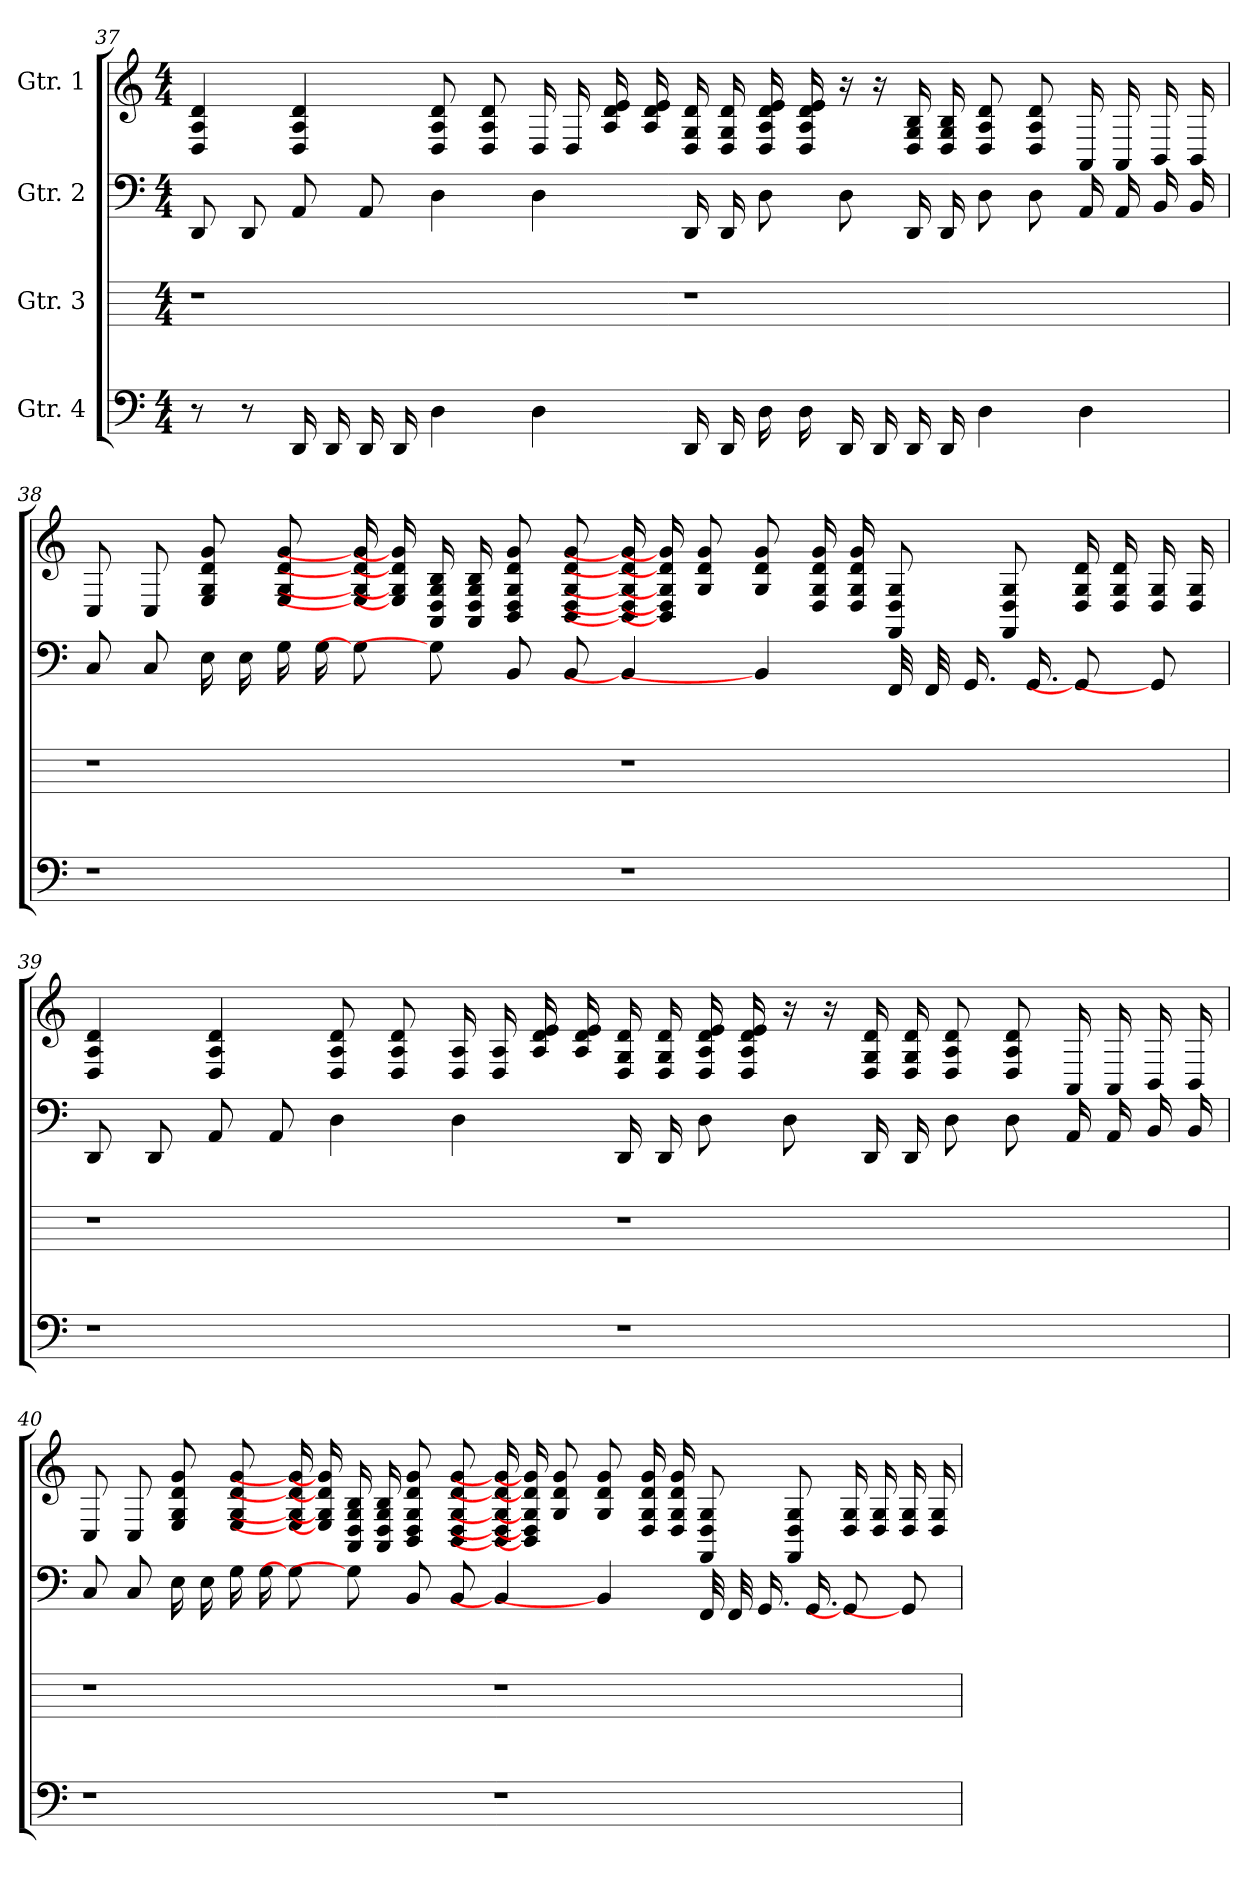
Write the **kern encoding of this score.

**kern	**kern	**kern	**kern
*part4	*part3	*part2	*part1
*staff4	*staff3	*staff2	*staff1
*I"Gtr. 4	*I"Gtr. 3	*I"Gtr. 2	*I"Gtr. 1
*	*	*	*
*k[]	*k[]	*k[]	*k[]
*M4/4	*M4/4	*M4/4	*M4/4
=37	=37	=37	=37
8r	1r	8DD	4d 4A 4D
8r	.	8DD	.
16DD	.	8AA	4d 4A 4D
16DD	.	.	.
16DD	.	8AA	.
16DD	.	.	.
4D	.	4D	8d 8A 8D
.	.	.	8d 8A 8D
4D	.	4D	16D
.	.	.	16D
.	.	.	16e 16d 16A
.	.	.	16e 16d 16A
16DD	1r	16DD	16d 16G 16D
16DD	.	16DD	16d 16G 16D
16D	.	8D	16e 16d 16A 16D
16D	.	.	16e 16d 16A 16D
16DD	.	8D	16r
16DD	.	.	16r
16DD	.	16DD	16B 16G 16D
16DD	.	16DD	16B 16G 16D
4D	.	8D	8d 8A 8D
.	.	8D	8d 8A 8D
4D	.	16AA	16AA
.	.	16AA	16AA
.	.	16BB	16BB
.	.	16BB	16BB
=38	=38	=38	=38
1r	1r	8C	8C
.	.	8C	8C
.	.	16E	8g 8d 8G 8E
.	.	16E	.
.	.	16G	8g 8d 8G 8E
.	.	16G	.
.	.	8G]	16g] 16d] 16G] 16E]
.	.	.	16g] 16d] 16G] 16E]
.	.	8G]	16B 16G 16D 16AA
.	.	.	16B 16G 16D 16AA
.	.	8BB	8g 8d 8G 8D 8BB
.	.	8BB	8g 8d 8G 8D 8BB
1r	1r	4BB]	16g] 16d] 16G] 16D] 16BB]
.	.	.	16g] 16d] 16G] 16D] 16BB]
.	.	.	8g 8d 8G
.	.	4BB]	8g 8d 8G
.	.	.	16g 16d 16G 16D
.	.	.	16g 16d 16G 16D
.	.	32FF	8G 8D 8FF
.	.	32FF	.
.	.	16.GG	.
.	.	.	8G 8D 8FF
.	.	16.GG	.
.	.	8GG]	16d 16G 16D
.	.	.	16d 16G 16D
.	.	8GG]	16G 16D
.	.	.	16G 16D
=39	=39	=39	=39
1r	1r	8DD	4d 4A 4D
.	.	8DD	.
.	.	8AA	4d 4A 4D
.	.	8AA	.
.	.	4D	8d 8A 8D
.	.	.	8d 8A 8D
.	.	4D	16A 16D
.	.	.	16A 16D
.	.	.	16e 16d 16A
.	.	.	16e 16d 16A
1r	1r	16DD	16d 16G 16D
.	.	16DD	16d 16G 16D
.	.	8D	16e 16d 16A 16D
.	.	.	16e 16d 16A 16D
.	.	8D	16r
.	.	.	16r
.	.	16DD	16d 16G 16D
.	.	16DD	16d 16G 16D
.	.	8D	8d 8A 8D
.	.	8D	8d 8A 8D
.	.	16AA	16AA
.	.	16AA	16AA
.	.	16BB	16BB
.	.	16BB	16BB
=40	=40	=40	=40
1r	1r	8C	8C
.	.	8C	8C
.	.	16E	8g 8d 8G 8E
.	.	16E	.
.	.	16G	8g 8d 8G 8E
.	.	16G	.
.	.	8G]	16g] 16d] 16G] 16E]
.	.	.	16g] 16d] 16G] 16E]
.	.	8G]	16B 16G 16D 16AA
.	.	.	16B 16G 16D 16AA
.	.	8BB	8g 8d 8G 8D 8BB
.	.	8BB	8g 8d 8G 8D 8BB
1r	1r	4BB]	16g] 16d] 16G] 16D] 16BB]
.	.	.	16g] 16d] 16G] 16D] 16BB]
.	.	.	8g 8d 8G
.	.	4BB]	8g 8d 8G
.	.	.	16g 16d 16G 16D
.	.	.	16g 16d 16G 16D
.	.	32FF	8G 8D 8FF
.	.	32FF	.
.	.	16.GG	.
.	.	.	8G 8D 8FF
.	.	16.GG	.
.	.	8GG]	16G 16D
.	.	.	16G 16D
.	.	8GG]	16G 16D
.	.	.	16G 16D
=	=	=	=
*-	*-	*-	*-
